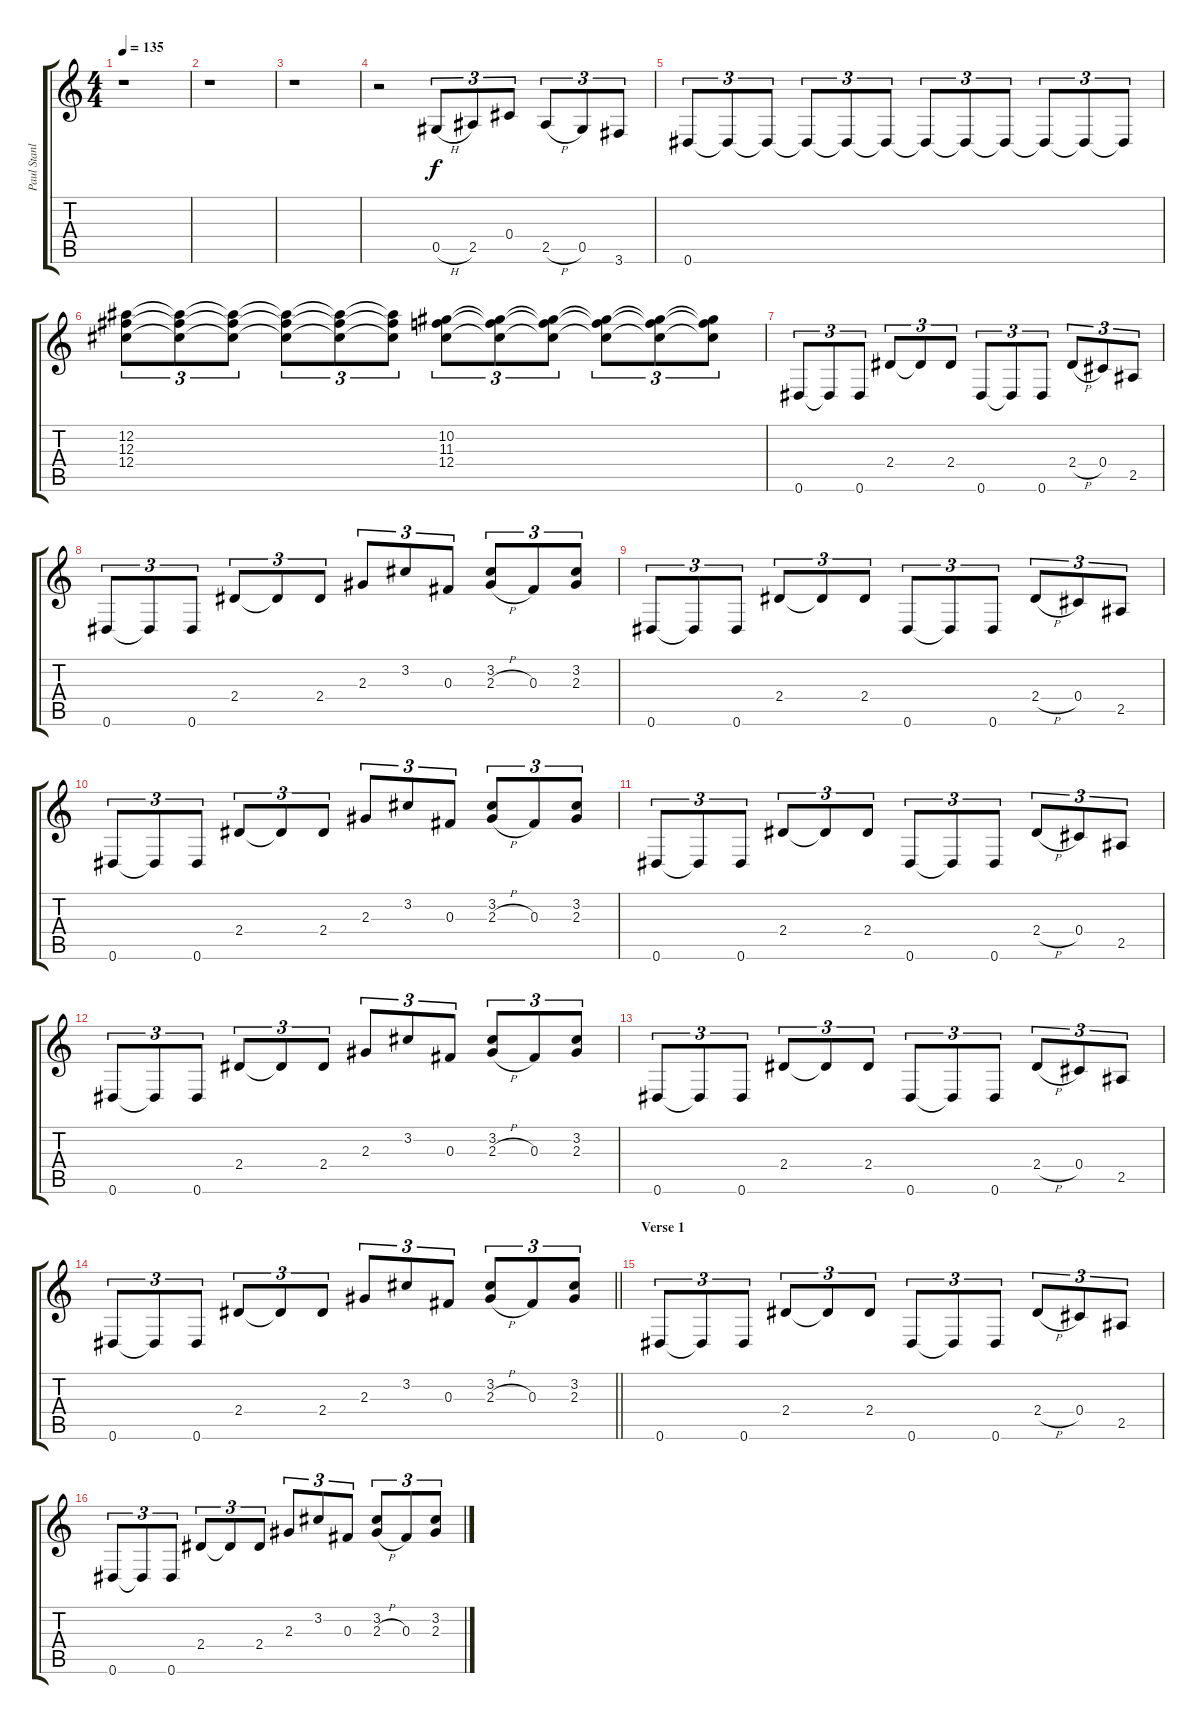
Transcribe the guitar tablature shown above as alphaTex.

\track ("Paul Stanley" "Paul Stanl") {instrument distortionguitar}
\staff {score tabs}
\tuning (Eb4 Bb3 Gb3 Db3 Ab2 Eb2) {hide}
\ts (4 4)
\tempo 135
\clef g2
\ks c
r.1{dy f instrument distortionguitar} |
r.1 |
r.1 |
r.2 0.5{h}.8{tu (3 2)} 2.5.8{tu (3 2)} 0.4.8{tu (3 2)} 2.5{h}.8{tu (3 2)} 0.5.8{tu (3 2)} 3.6.8{tu (3 2)} |
0.6.8{tu (3 2)} 0.6{t}.8{tu (3 2)} 0.6{t}.8{tu (3 2)} 0.6{t}.8{tu (3 2)} 0.6{t}.8{tu (3 2)} 0.6{t}.8{tu (3 2)} 0.6{t}.8{tu (3 2)} 0.6{t}.8{tu (3 2)} 0.6{t}.8{tu (3 2)} 0.6{t}.8{tu (3 2)} 0.6{t}.8{tu (3 2)} 0.6{t}.8{tu (3 2)} |
(12.2 12.3 12.4).8{tu (3 2)} (12.2{t} 12.3{t} 12.4{t}).8{tu (3 2)} (12.2{t} 12.3{t} 12.4{t}).8{tu (3 2)} (12.2{t} 12.3{t} 12.4{t}).8{tu (3 2)} (12.2{t} 12.3{t} 12.4{t}).8{tu (3 2)} (12.2{t} 12.3{t} 12.4{t}).8{tu (3 2)} (10.2 11.3 12.4).8{tu (3 2)} (10.2{t} 11.3{t} 12.4{t}).8{tu (3 2)} (10.2{t} 11.3{t} 12.4{t}).8{tu (3 2)} (10.2{t} 11.3{t} 12.4{t}).8{tu (3 2)} (10.2{t} 11.3{t} 12.4{t}).8{tu (3 2)} (10.2{t} 11.3{t} 12.4{t}).8{tu (3 2)} |
0.6.8{tu (3 2)} 0.6{t}.8{tu (3 2)} 0.6.8{tu (3 2)} 2.4.8{tu (3 2)} 2.4{t}.8{tu (3 2)} 2.4.8{tu (3 2)} 0.6.8{tu (3 2)} 0.6{t}.8{tu (3 2)} 0.6.8{tu (3 2)} 2.4{h}.8{tu (3 2)} 0.4.8{tu (3 2)} 2.5.8{tu (3 2)} |
0.6.8{tu (3 2)} 0.6{t}.8{tu (3 2)} 0.6.8{tu (3 2)} 2.4.8{tu (3 2)} 2.4{t}.8{tu (3 2)} 2.4.8{tu (3 2)} 2.3.8{tu (3 2)} 3.2.8{tu (3 2)} 0.3.8{tu (3 2)} (3.2 2.3{h}).8{tu (3 2)} 0.3.8{tu (3 2)} (3.2 2.3).8{tu (3 2)} |
0.6.8{tu (3 2)} 0.6{t}.8{tu (3 2)} 0.6.8{tu (3 2)} 2.4.8{tu (3 2)} 2.4{t}.8{tu (3 2)} 2.4.8{tu (3 2)} 0.6.8{tu (3 2)} 0.6{t}.8{tu (3 2)} 0.6.8{tu (3 2)} 2.4{h}.8{tu (3 2)} 0.4.8{tu (3 2)} 2.5.8{tu (3 2)} |
0.6.8{tu (3 2)} 0.6{t}.8{tu (3 2)} 0.6.8{tu (3 2)} 2.4.8{tu (3 2)} 2.4{t}.8{tu (3 2)} 2.4.8{tu (3 2)} 2.3.8{tu (3 2)} 3.2.8{tu (3 2)} 0.3.8{tu (3 2)} (3.2 2.3{h}).8{tu (3 2)} 0.3.8{tu (3 2)} (3.2 2.3).8{tu (3 2)} |
0.6.8{tu (3 2)} 0.6{t}.8{tu (3 2)} 0.6.8{tu (3 2)} 2.4.8{tu (3 2)} 2.4{t}.8{tu (3 2)} 2.4.8{tu (3 2)} 0.6.8{tu (3 2)} 0.6{t}.8{tu (3 2)} 0.6.8{tu (3 2)} 2.4{h}.8{tu (3 2)} 0.4.8{tu (3 2)} 2.5.8{tu (3 2)} |
0.6.8{tu (3 2)} 0.6{t}.8{tu (3 2)} 0.6.8{tu (3 2)} 2.4.8{tu (3 2)} 2.4{t}.8{tu (3 2)} 2.4.8{tu (3 2)} 2.3.8{tu (3 2)} 3.2.8{tu (3 2)} 0.3.8{tu (3 2)} (3.2 2.3{h}).8{tu (3 2)} 0.3.8{tu (3 2)} (3.2 2.3).8{tu (3 2)} |
0.6.8{tu (3 2)} 0.6{t}.8{tu (3 2)} 0.6.8{tu (3 2)} 2.4.8{tu (3 2)} 2.4{t}.8{tu (3 2)} 2.4.8{tu (3 2)} 0.6.8{tu (3 2)} 0.6{t}.8{tu (3 2)} 0.6.8{tu (3 2)} 2.4{h}.8{tu (3 2)} 0.4.8{tu (3 2)} 2.5.8{tu (3 2)} |
\barLineRight lightlight
0.6.8{tu (3 2)} 0.6{t}.8{tu (3 2)} 0.6.8{tu (3 2)} 2.4.8{tu (3 2)} 2.4{t}.8{tu (3 2)} 2.4.8{tu (3 2)} 2.3.8{tu (3 2)} 3.2.8{tu (3 2)} 0.3.8{tu (3 2)} (3.2 2.3{h}).8{tu (3 2)} 0.3.8{tu (3 2)} (3.2 2.3).8{tu (3 2)} |
\section ("" "Verse 1")
0.6.8{tu (3 2)} 0.6{t}.8{tu (3 2)} 0.6.8{tu (3 2)} 2.4.8{tu (3 2)} 2.4{t}.8{tu (3 2)} 2.4.8{tu (3 2)} 0.6.8{tu (3 2)} 0.6{t}.8{tu (3 2)} 0.6.8{tu (3 2)} 2.4{h}.8{tu (3 2)} 0.4.8{tu (3 2)} 2.5.8{tu (3 2)} |
0.6.8{tu (3 2)} 0.6{t}.8{tu (3 2)} 0.6.8{tu (3 2)} 2.4.8{tu (3 2)} 2.4{t}.8{tu (3 2)} 2.4.8{tu (3 2)} 2.3.8{tu (3 2)} 3.2.8{tu (3 2)} 0.3.8{tu (3 2)} (3.2 2.3{h}).8{tu (3 2)} 0.3.8{tu (3 2)} (3.2 2.3).8{tu (3 2)}
